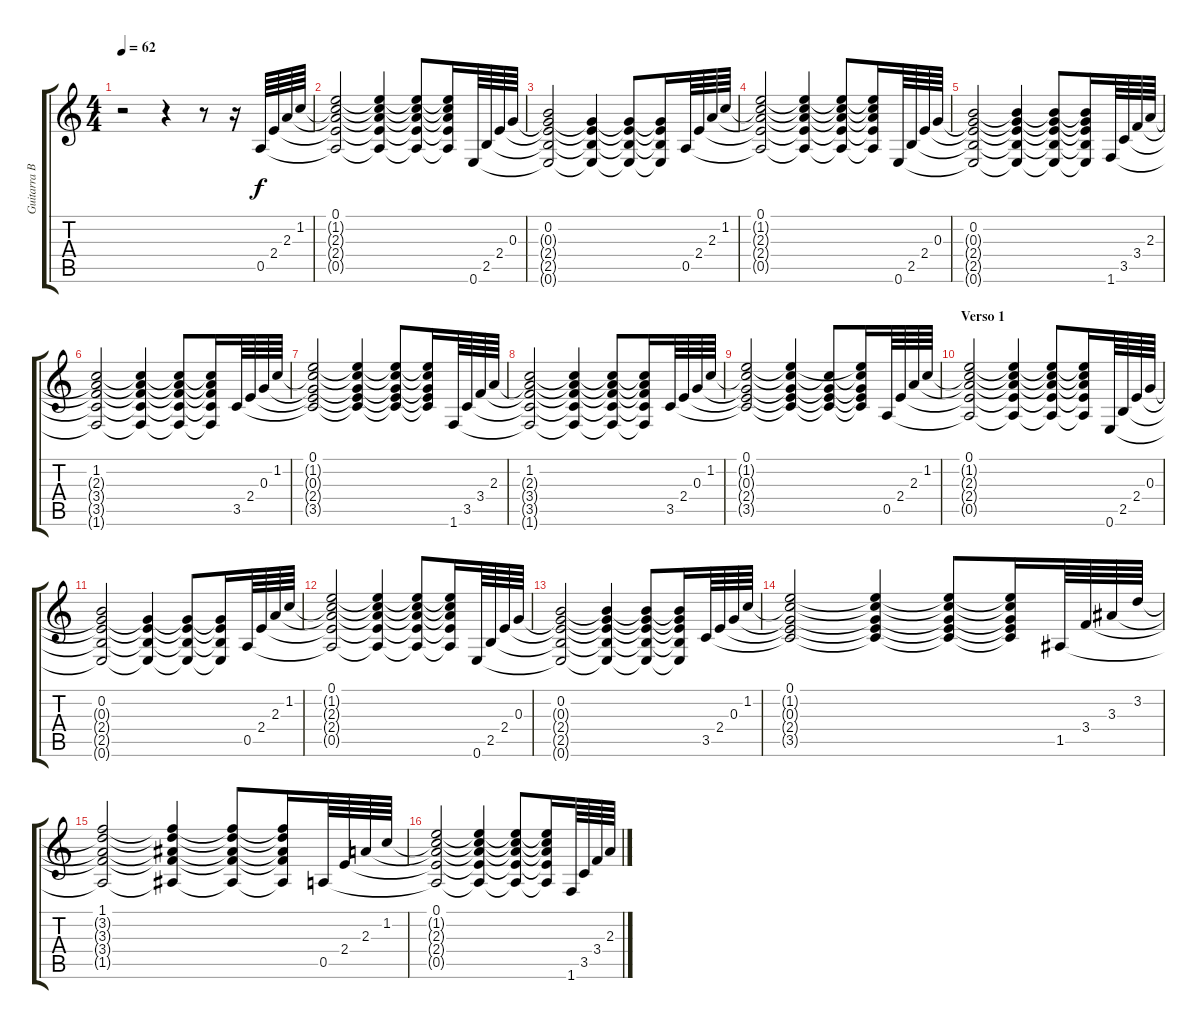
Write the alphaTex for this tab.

\track ("Guitarra Base" "Guitarra B") {instrument acousticguitarnylon}
\staff {score tabs}
\tuning (E4 B3 G3 D3 A2 E2) {hide}
\ts (4 4)
\tempo 62
\clef g2
\ks c
r.2{dy f instrument acousticguitarnylon} r.4 r.8 r.16 0.5.64 2.4.64 2.3.64 1.2.64 |
(0.1 1.2{t} 2.3{t} 2.4{t} 0.5{t}).2 (0.1{t} 1.2{t} 2.3{t} 2.4{t} 0.5{t}).4 (0.1{t} 1.2{t} 2.3{t} 2.4{t} 0.5{t}).8 (0.1{t} 1.2{t} 2.3{t} 2.4{t} 0.5{t}).16 0.6.64 2.5.64 2.4.64 0.3.64 |
(0.2 0.3{t} 2.4{t} 2.5{t} 0.6{t}).2 (0.3{t} 2.4{t} 2.5{t} 0.6{t}).4 (0.3{t} 2.4{t} 2.5{t} 0.6{t}).8 (0.3{t} 2.4{t} 2.5{t} 0.6{t}).16 0.5.64 2.4.64 2.3.64 1.2.64 |
(0.1 1.2{t} 2.3{t} 2.4{t} 0.5{t}).2 (0.1{t} 1.2{t} 2.3{t} 2.4{t} 0.5{t}).4 (0.1{t} 1.2{t} 2.3{t} 2.4{t} 0.5{t}).8 (0.1{t} 1.2{t} 2.3{t} 2.4{t} 0.5{t}).16 0.6.64 2.5.64 2.4.64 0.3.64 |
(0.2 0.3{t} 2.4{t} 2.5{t} 0.6{t}).2 (0.2{t} 0.3{t} 2.4{t} 2.5{t} 0.6{t}).4 (0.2{t} 0.3{t} 2.4{t} 2.5{t} 0.6{t}).8 (0.2{t} 0.3{t} 2.4{t} 2.5{t} 0.6{t}).16 1.6.64 3.5.64 3.4.64 2.3.64 |
(1.2 2.3{t} 3.4{t} 3.5{t} 1.6{t}).2 (1.2{t} 2.3{t} 3.4{t} 3.5{t} 1.6{t}).4 (1.2{t} 2.3{t} 3.4{t} 3.5{t} 1.6{t}).8 (1.2{t} 2.3{t} 3.4{t} 3.5{t} 1.6{t}).16 3.5.64 2.4.64 0.3.64 1.2.64 |
(0.1 1.2{t} 0.3{t} 2.4{t} 3.5{t}).2 (0.1{t} 1.2{t} 0.3{t} 2.4{t} 3.5{t}).4 (0.1{t} 1.2{t} 0.3{t} 2.4{t} 3.5{t}).8 (0.1{t} 1.2{t} 0.3{t} 2.4{t} 3.5{t}).16 1.6.64 3.5.64 3.4.64 2.3.64 |
(1.2 2.3{t} 3.4{t} 3.5{t} 1.6{t}).2 (1.2{t} 2.3{t} 3.4{t} 3.5{t} 1.6{t}).4 (1.2{t} 2.3{t} 3.4{t} 3.5{t} 1.6{t}).8 (1.2{t} 2.3{t} 3.4{t} 3.5{t} 1.6{t}).16 3.5.64 2.4.64 0.3.64 1.2.64 |
(0.1 1.2{t} 0.3{t} 2.4{t} 3.5{t}).2 (0.1{t} 1.2{t} 0.3{t} 2.4{t} 3.5{t}).4 (1.2{t} 0.3{t} 2.4{t} 3.5{t}).8 (0.1{t} 1.2{t} 0.3{t} 2.4{t} 3.5{t}).16 0.5.64 2.4.64 2.3.64 1.2.64 |
\section ("" "Verso 1")
(0.1 1.2{t} 2.3{t} 2.4{t} 0.5{t}).2 (0.1{t} 1.2{t} 2.3{t} 2.4{t} 0.5{t}).4 (0.1{t} 1.2{t} 2.3{t} 2.4{t} 0.5{t}).8 (0.1{t} 1.2{t} 2.3{t} 2.4{t} 0.5{t}).16 0.6.64 2.5.64 2.4.64 0.3.64 |
(0.2 0.3{t} 2.4{t} 2.5{t} 0.6{t}).2 (0.3{t} 2.4{t} 2.5{t} 0.6{t}).4 (0.3{t} 2.4{t} 2.5{t} 0.6{t}).8 (0.3{t} 2.4{t} 2.5{t} 0.6{t}).16 0.5.64 2.4.64 2.3.64 1.2.64 |
(0.1 1.2{t} 2.3{t} 2.4{t} 0.5{t}).2 (0.1{t} 1.2{t} 2.3{t} 2.4{t} 0.5{t}).4 (0.1{t} 1.2{t} 2.3{t} 2.4{t} 0.5{t}).8 (0.1{t} 1.2{t} 2.3{t} 2.4{t} 0.5{t}).16 0.6.64 2.5.64 2.4.64 0.3.64 |
(0.2 0.3{t} 2.4{t} 2.5{t} 0.6{t}).2 (0.2{t} 0.3{t} 2.4{t} 2.5{t} 0.6{t}).4 (0.2{t} 0.3{t} 2.4{t} 2.5{t} 0.6{t}).8 (0.2{t} 0.3{t} 2.4{t} 2.5{t} 0.6{t}).16 3.5.64 2.4.64 0.3.64 1.2.64 |
(0.1 1.2{t} 0.3{t} 2.4{t} 3.5{t}).2 (0.1{t} 1.2{t} 0.3{t} 2.4{t} 3.5{t}).4 (0.1{t} 1.2{t} 0.3{t} 2.4{t} 3.5{t}).8 (0.1{t} 1.2{t} 0.3{t} 2.4{t} 3.5{t}).16 1.5.64 3.4.64 3.3.64 3.2.64 |
(1.1 3.2{t} 3.3{t} 3.4{t} 1.5{t}).2 (1.1{t} 3.2{t} 3.3{t} 3.4{t} 1.5{t}).4 (1.1{t} 3.2{t} 3.3{t} 3.4{t} 1.5{t}).8 (1.1{t} 3.2{t} 3.3{t} 3.4{t} 1.5{t}).16 0.5.64 2.4.64 2.3.64 1.2.64 |
(0.1 1.2{t} 2.3{t} 2.4{t} 0.5{t}).2 (0.1{t} 1.2{t} 2.3{t} 2.4{t} 0.5{t}).4 (0.1{t} 1.2{t} 2.3{t} 2.4{t} 0.5{t}).8 (0.1{t} 1.2{t} 2.3{t} 2.4{t} 0.5{t}).16 1.6.64 3.5.64 3.4.64 2.3.64
